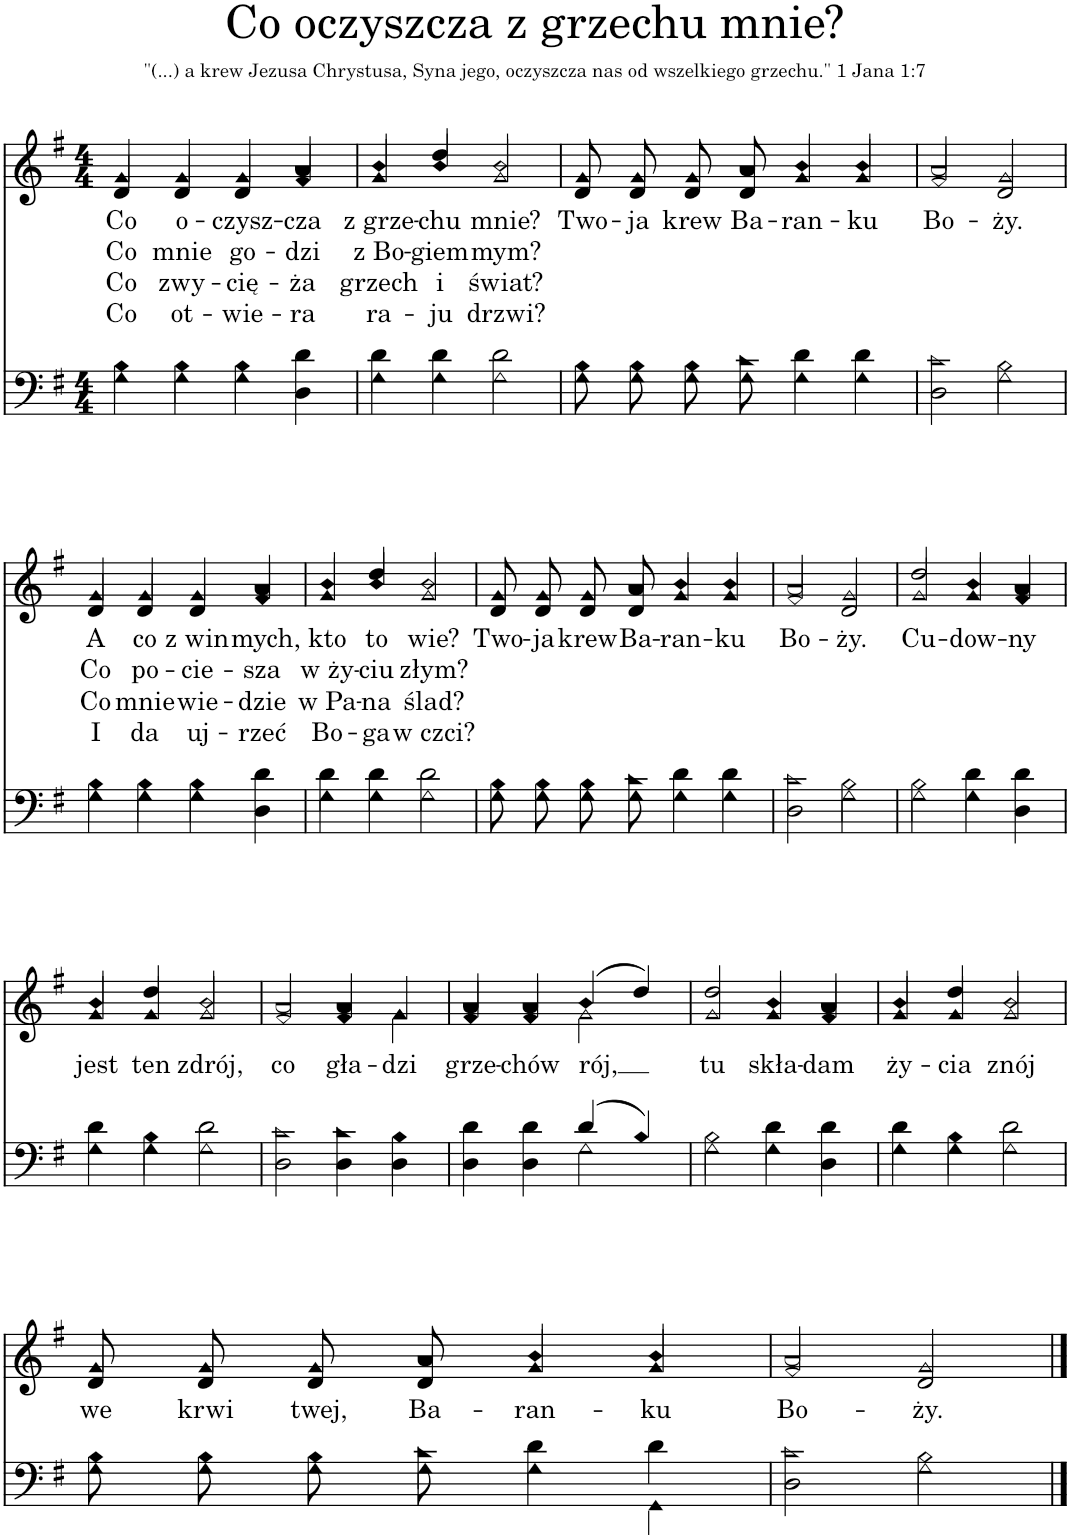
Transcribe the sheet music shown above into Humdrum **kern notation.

**kern	**kern	**text	**text	**text	**text
*part2	*part1	*part1	*part1	*part1	*part1
*staff2	*staff1	*staff1	*staff1	*staff1	*staff1
*I"Men	*I"Women	*	*	*	*
*clefF4	*clefG2	*	*	*	*
*k[f#]	*k[f#]	*	*	*	*
*M4/4	*M4/4	*	*	*	*
=1	=1	=1	=1	=1	=1
*^	*	*	*	*	*
!	!	!	!LO:LY:b	!LO:LY:b	!LO:LY:b	!LO:LY:b
*	*	*^	*	*	*	*
4B\	4G\	4g/	4d/	Co	Co	Co	Co
!	!	!	!	!LO:LY:b	!LO:LY:b	!LO:LY:b	!LO:LY:b
4B\	4G\	4g/	4d/	o-	mnie	zwy-	ot-
!	!	!	!	!LO:LY:b	!LO:LY:b	!LO:LY:b	!LO:LY:b
4B\	4G\	4g/	4d/	-czysz-	go-	-cię-	-wie-
!	!	!	!	!LO:LY:b	!LO:LY:b	!LO:LY:b	!LO:LY:b
4d\	4D\	4a/	4f#/	-cza	-dzi	-ża	-ra
=2	=2	=2	=2	=2	=2	=2	=2
!	!	!	!	!LO:LY:b	!LO:LY:b	!LO:LY:b	!LO:LY:b
4d\	4G\	4b/	4g/	z grze-	z Bo-	grzech	ra-
!	!	!	!	!LO:LY:b	!LO:LY:b	!LO:LY:b	!LO:LY:b
4d\	4G\	4dd/	4b/	-chu	-giem	i	-ju
!	!	!	!	!LO:LY:b	!LO:LY:b	!LO:LY:b	!LO:LY:b
2d\	2G\	2b/	2g/	mnie?	mym?	świat?	drzwi?
=3	=3	=3	=3	=3	=3	=3	=3
!	!	!	!	!LO:LY:b	!	!	!
8B\L	8G\L	8g/L	8d/L	Two-	.	.	.
!	!	!	!	!LO:LY:b	!	!	!
8B\J	8G\J	8g/J	8d/J	-ja	.	.	.
!	!	!	!	!LO:LY:b	!	!	!
8B\L	8G\L	8g/L	8d/L	krew	.	.	.
!	!	!	!	!LO:LY:b	!	!	!
8c\J	8G\J	8a/J	8d/J	Ba-	.	.	.
!	!	!	!	!LO:LY:b	!	!	!
4d\	4G\	4b/	4g/	-ran-	.	.	.
!	!	!	!	!LO:LY:b	!	!	!
4d\	4G\	4b/	4g/	-ku	.	.	.
=4	=4	=4	=4	=4	=4	=4	=4
!	!	!	!	!LO:LY:b	!	!	!
2c\	2D\	2a/	2f#/	Bo-	.	.	.
!	!	!	!	!LO:LY:b	!	!	!
2B\	2G\	2g/	2d/	ży.	.	.	.
!!LO:LB:g=z	!!
=5	=5	=5	=5	=5	=5	=5	=5
!	!	!	!	!LO:LY:b	!LO:LY:b	!LO:LY:b	!LO:LY:b
4B\	4G\	4g/	4d/	A	Co	Co	I
!	!	!	!	!LO:LY:b	!LO:LY:b	!LO:LY:b	!LO:LY:b
4B\	4G\	4g/	4d/	co	po-	mnie	da
!	!	!	!	!LO:LY:b	!LO:LY:b	!LO:LY:b	!LO:LY:b
4B\	4G\	4g/	4d/	z win	-cie-	wie-	uj-
!	!	!	!	!LO:LY:b	!LO:LY:b	!LO:LY:b	!LO:LY:b
4d\	4D\	4a/	4f#/	mych,	-sza	-dzie	-rzeć
=6	=6	=6	=6	=6	=6	=6	=6
!	!	!	!	!LO:LY:b	!LO:LY:b	!LO:LY:b	!LO:LY:b
4d\	4G\	4b/	4g/	kto	w ży-	w Pa-	Bo-
!	!	!	!	!LO:LY:b	!LO:LY:b	!LO:LY:b	!LO:LY:b
4d\	4G\	4dd/	4b/	to	-ciu	-na	-ga
!	!	!	!	!LO:LY:b	!LO:LY:b	!LO:LY:b	!LO:LY:b
2d\	2G\	2b/	2g/	wie?	złym?	ślad?	w czci?
=7	=7	=7	=7	=7	=7	=7	=7
!	!	!	!	!LO:LY:b	!	!	!
8B\L	8G\L	8g/L	8d/L	Two-	.	.	.
!	!	!	!	!LO:LY:b	!	!	!
8B\J	8G\J	8g/J	8d/J	-ja	.	.	.
!	!	!	!	!LO:LY:b	!	!	!
8B\L	8G\L	8g/L	8d/L	krew	.	.	.
!	!	!	!	!LO:LY:b	!	!	!
8c\J	8G\J	8a/J	8d/J	Ba-	.	.	.
!	!	!	!	!LO:LY:b	!	!	!
4d\	4G\	4b/	4g/	-ran-	.	.	.
!	!	!	!	!LO:LY:b	!	!	!
4d\	4G\	4b/	4g/	-ku	.	.	.
=8	=8	=8	=8	=8	=8	=8	=8
!	!	!	!	!LO:LY:b	!	!	!
2c\	2D\	2a/	2f#/	Bo-	.	.	.
!	!	!	!	!LO:LY:b	!	!	!
2B\	2G\	2g/	2d/	ży.	.	.	.
=9	=9	=9	=9	=9	=9	=9	=9
!	!	!	!	!LO:LY:b	!	!	!
2B\	2G\	2dd/	2g/	Cu-	.	.	.
!	!	!	!	!LO:LY:b	!	!	!
4d\	4G\	4b/	4g/	-dow-	.	.	.
!	!	!	!	!LO:LY:b	!	!	!
4d\	4D\	4a/	4f#/	-ny	.	.	.
!!LO:LB:g=z	!!
=10	=10	=10	=10	=10	=10	=10	=10
!	!	!	!	!LO:LY:b	!	!	!
4d\	4G\	4b/	4g/	jest	.	.	.
!	!	!	!	!LO:LY:b	!	!	!
4B\	4G\	4dd/	4g/	ten	.	.	.
!	!	!	!	!LO:LY:b	!	!	!
2d\	2G\	2b/	2g/	zdrój,	.	.	.
=11	=11	=11	=11	=11	=11	=11	=11
!	!	!	!	!LO:LY:b	!	!	!
2c\	2D\	2a/	2f#/	co	.	.	.
!	!	!	!	!LO:LY:b	!	!	!
4c\	4D\	4a/	4f#/	gła-	.	.	.
!	!	!	!	!LO:LY:b	!	!	!
4B\	4D\	4g/	4g\	-dzi	.	.	.
=12	=12	=12	=12	=12	=12	=12	=12
!	!	!	!	!LO:LY:b	!	!	!
4d\	4D\	4a/	4f#/	grze-	.	.	.
!	!	!	!	!LO:LY:b	!	!	!
4d\	4D\	4a/	4f#/	-chów	.	.	.
!	!	!	!	!LO:LY:b	!	!	!
(4d/	2G\	(4b/	2g\	rój,	.	.	.
4B/)	.	4dd/)	.	.	.	.	.
=13	=13	=13	=13	=13	=13	=13	=13
!	!	!	!	!LO:LY:b	!	!	!
2B\	2G\	2g/ 2dd/	2ryy	tu	.	.	.
!	!	!	!	!LO:LY:b	!	!	!
4d\	4G\	4b/	4g/	skła-	.	.	.
!	!	!	!	!LO:LY:b	!	!	!
4d\	4D\	4a/	4f#/	-dam	.	.	.
=14	=14	=14	=14	=14	=14	=14	=14
!	!	!	!	!LO:LY:b	!	!	!
4d\	4G\	4b/	4g/	ży-	.	.	.
!	!	!	!	!LO:LY:b	!	!	!
4B\	4G\	4dd/	4g/	-cia	.	.	.
!	!	!	!	!LO:LY:b	!	!	!
2d\	2G\	2b/	2g/	znój	.	.	.
!!LO:LB:g=z	!!
=15	=15	=15	=15	=15	=15	=15	=15
!	!	!	!	!LO:LY:b	!	!	!
8B\L	8G\L	8g/L	8d/L	we	.	.	.
!	!	!	!	!LO:LY:b	!	!	!
8B\J	8G\J	8g/J	8d/J	krwi	.	.	.
!	!	!	!	!LO:LY:b	!	!	!
8B\L	8G\L	8g/L	8d/L	twej,	.	.	.
!	!	!	!	!LO:LY:b	!	!	!
8c\J	8G\J	8a/J	8d/J	Ba-	.	.	.
!	!	!	!	!LO:LY:b	!	!	!
4d\	4G\	4b/	4g/	-ran-	.	.	.
!	!	!	!	!LO:LY:b	!	!	!
4d\	4GG\	4b/	4g/	-ku	.	.	.
=16	=16	=16	=16	=16	=16	=16	=16
!	!	!	!	!LO:LY:b	!	!	!
2c\	2D\	2a/	2f#/	Bo-	.	.	.
!	!	!	!	!LO:LY:b	!	!	!
2B\	2G\	2g/	2d/	-ży.	.	.	.
*v	*v	*	*	*	*	*	*
*	*v	*v	*	*	*	*
==	==	==	==	==	==
*-	*-	*-	*-	*-	*-
